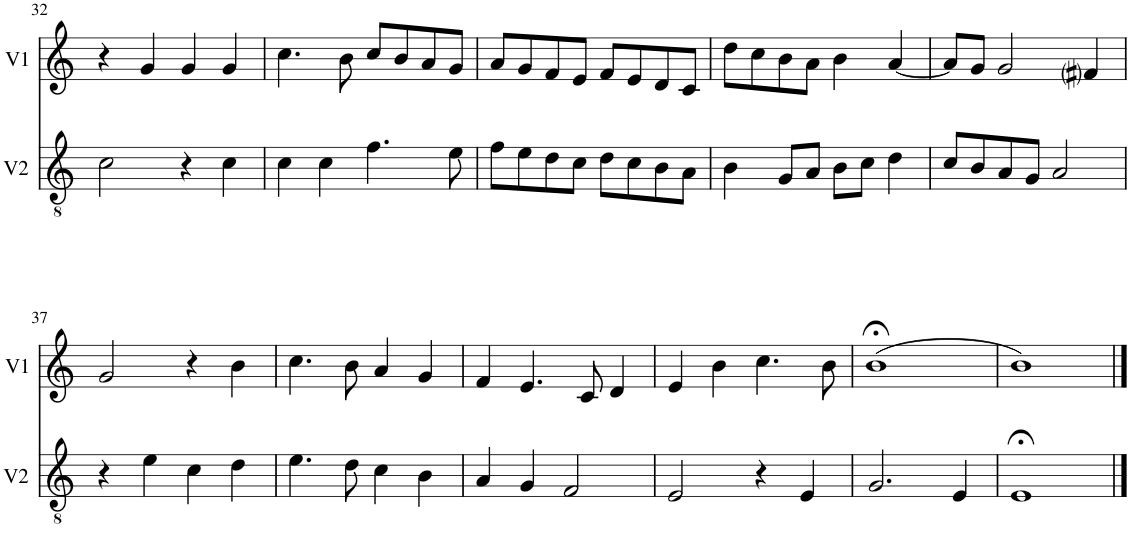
**kern	**kern
*part2	*part1
*staff2	*staff1
*I"Voice 2	*I"Voice 1
*I'V2	*I'V1
!!LO:PB:g=z
*clefGv2	*clefG2
*k[]	*k[]
*M2/2	*M2/2
*met(c|)	*met(c|)
=32	=32
2c\	4r
.	4g/
4r	4g/
4c\	4g/
=33	=33
4c\	4.cc\
4c\	.
.	8b\
4.f\	8cc/L
.	8b/
.	8a/
8e\	8g/J
=34	=34
8f\L	8a/L
8e\	8g/
8d\	8f/
8c\J	8e/J
8d\L	8f/L
8c\	8e/
8B\	8d/
8A\J	8c/J
=35	=35
4B\	8dd\L
.	8cc\
8G/L	8b\
8A/J	8a\J
8B\L	4b\
8c\J	.
4d\	[4a/
=36	=36
8c/L	8a/L]
8B/	8g/J
8A/	2g/
8G/J	.
2A/	.
.	4f#i/
!!LO:LB:g=z
=37	=37
4r	2g/
4e\	.
4c\	4r
4d\	4b\
=38	=38
4.e\	4.cc\
8d\	8b\
4c\	4a/
4B\	4g/
=39	=39
4A/	4f/
4G/	4.e/
2F/	.
.	8c/
.	4d/
=40	=40
2E/	4e/
.	4b\
4r	4.cc\
4E/	.
.	8b\
=41	=41
2.G/	(1b;<
4E/	.
=42	=42
1E;<	1b)
==	==
*-	*-
